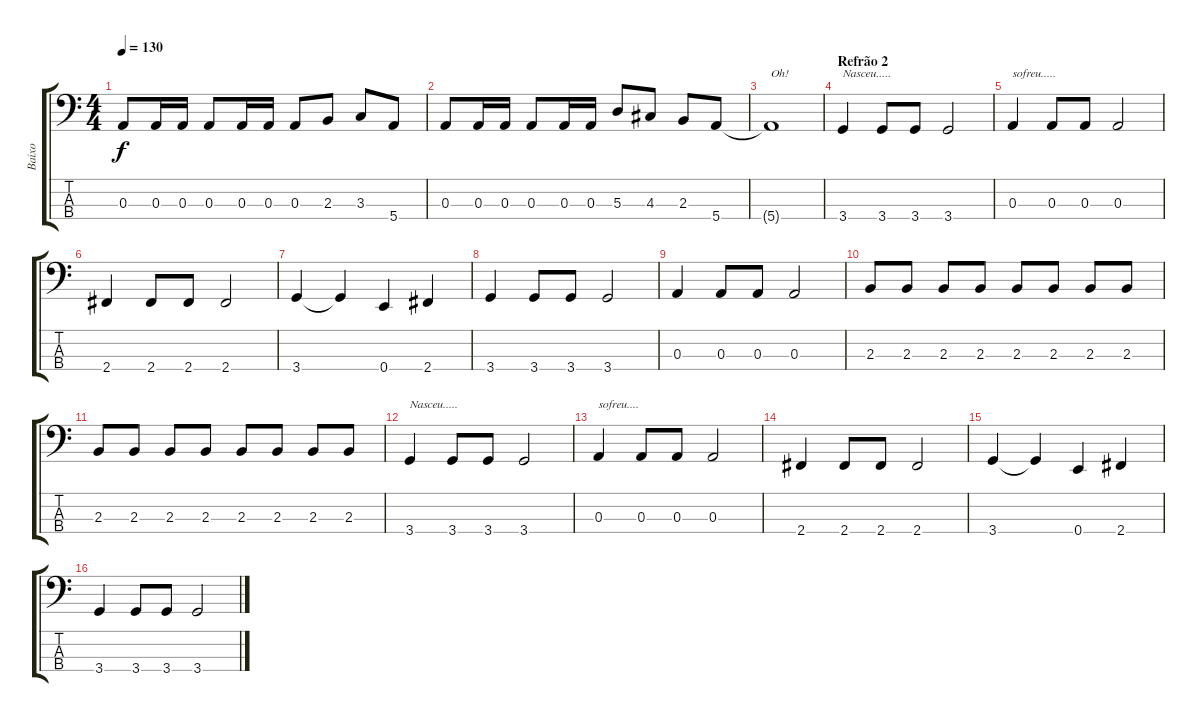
\track ("Baixo" "Baixo") {instrument electricbassfinger}
\staff {score tabs}
\tuning (G2 D2 A1 E1) {hide}
\ts (4 4)
\tempo 130
\clef f4
\ks c
0.3.8{dy f} 0.3.16 0.3.16 0.3.8 0.3.16 0.3.16 0.3.8 2.3.8 3.3.8 5.4.8 |
0.3.8 0.3.16 0.3.16 0.3.8 0.3.16 0.3.16 5.3.8 4.3.8 2.3.8 5.4.8 |
5.4{t}.1{txt "Oh!"} |
\section ("" "Refrão 2")
3.4.4{txt "Nasceu....."} 3.4.8 3.4.8 3.4.2 |
0.3.4{txt "sofreu....."} 0.3.8 0.3.8 0.3.2 |
2.4.4 2.4.8 2.4.8 2.4.2 |
3.4.4 3.4{t}.4 0.4.4 2.4.4 |
3.4.4 3.4.8 3.4.8 3.4.2 |
0.3.4 0.3.8 0.3.8 0.3.2 |
2.3.8 2.3.8 2.3.8 2.3.8 2.3.8 2.3.8 2.3.8 2.3.8 |
2.3.8 2.3.8 2.3.8 2.3.8 2.3.8 2.3.8 2.3.8 2.3.8 |
3.4.4{txt "Nasceu....."} 3.4.8 3.4.8 3.4.2 |
0.3.4{txt "sofreu...."} 0.3.8 0.3.8 0.3.2 |
2.4.4 2.4.8 2.4.8 2.4.2 |
3.4.4 3.4{t}.4 0.4.4 2.4.4 |
3.4.4 3.4.8 3.4.8 3.4.2
